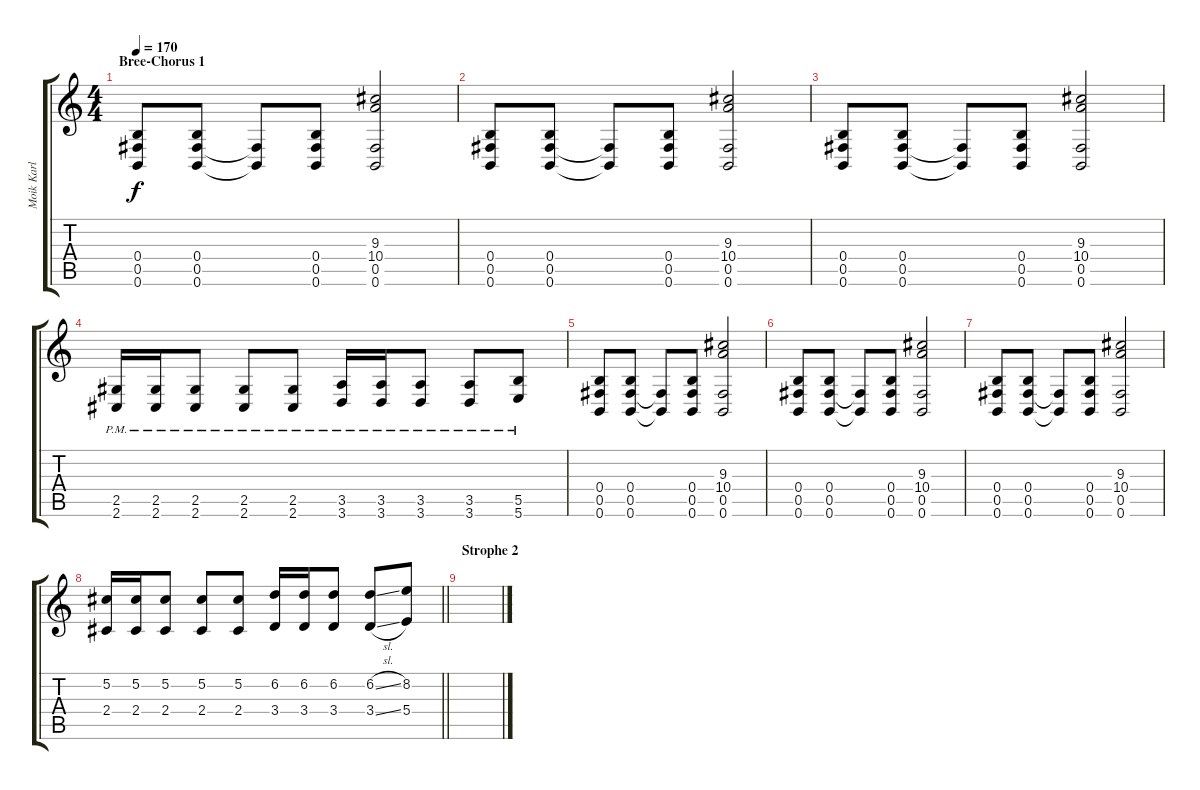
\track ("Moik Karl" "Moik Karl") {instrument distortionguitar}
\staff {score tabs}
\tuning (Db4 Ab3 E3 B2 Gb2 B1) {hide}
\ts (4 4)
\section ("" "Bree-Chorus 1")
\tempo 170
\clef g2
\ks c
(0.4 0.5 0.6).8{dy f} (0.4 0.5 0.6).8 (0.5{t} 0.6{t}).8 (0.4 0.5 0.6).8 (9.3 10.4 0.5 0.6).2 |
(0.4 0.5 0.6).8 (0.4 0.5 0.6).8 (0.5{t} 0.6{t}).8 (0.4 0.5 0.6).8 (9.3 10.4 0.5 0.6).2 |
(0.4 0.5 0.6).8 (0.4 0.5 0.6).8 (0.5{t} 0.6{t}).8 (0.4 0.5 0.6).8 (9.3 10.4 0.5 0.6).2 |
(2.5{pm} 2.6{pm}).16 (2.5{pm} 2.6{pm}).16 (2.5{pm} 2.6{pm}).8 (2.5{pm} 2.6{pm}).8 (2.5{pm} 2.6{pm}).8 (3.5{pm} 3.6{pm}).16 (3.5{pm} 3.6{pm}).16 (3.5{pm} 3.6{pm}).8 (3.5{pm} 3.6{pm}).8 (5.5{pm} 5.6{pm}).8 |
(0.4 0.5 0.6).8 (0.4 0.5 0.6).8 (0.5{t} 0.6{t}).8 (0.4 0.5 0.6).8 (9.3 10.4 0.5 0.6).2 |
(0.4 0.5 0.6).8 (0.4 0.5 0.6).8 (0.5{t} 0.6{t}).8 (0.4 0.5 0.6).8 (9.3 10.4 0.5 0.6).2 |
(0.4 0.5 0.6).8 (0.4 0.5 0.6).8 (0.5{t} 0.6{t}).8 (0.4 0.5 0.6).8 (9.3 10.4 0.5 0.6).2 |
\barLineRight lightlight
(5.2 2.4).16 (5.2 2.4).16 (5.2 2.4).8 (5.2 2.4).8 (5.2 2.4).8 (6.2 3.4).16 (6.2 3.4).16 (6.2 3.4).8 (6.2{sl} 3.4{sl}).8 (8.2 5.4).8 |
\section ("" "Strophe 2")
